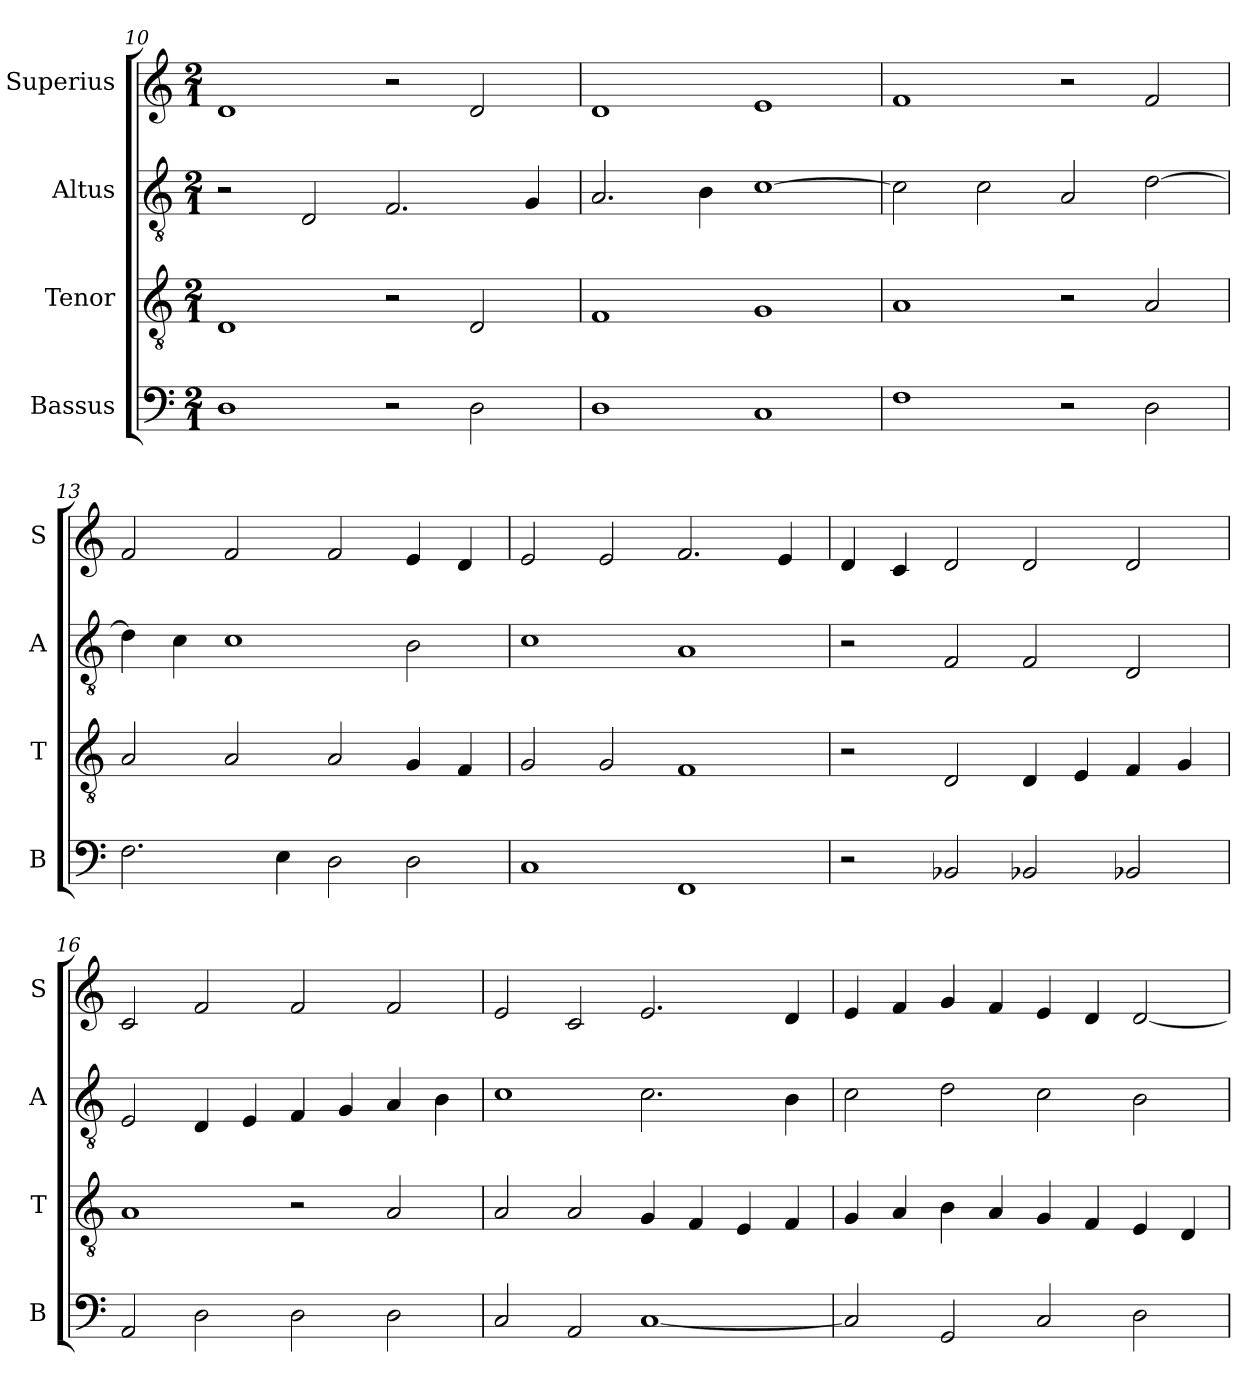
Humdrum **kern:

**kern	**kern	**kern	**kern
*part4	*part3	*part2	*part1
*staff4	*staff3	*staff2	*staff1
*I"Bassus	*I"Tenor	*I"Altus	*I"Superius
*I'B	*I'T	*I'A	*I'S
*clefF4	*clefGv2	*clefGv2	*clefG2
*k[]	*k[]	*k[]	*k[]
*C:	*C:	*C:	*C:
*M2/1	*M2/1	*M2/1	*M2/1
=10	=10	=10	=10
1D	1D	2r	1d
.	.	2D	.
2r	2r	2.F	2r
2D	2D	.	2d
.	.	4G	.
=11	=11	=11	=11
1D	1F	2.A	1d
.	.	4B	.
1C	1G	[1c	1e
=12	=12	=12	=12
1F	1A	2c]	1f
.	.	2c	.
2r	2r	2A	2r
2D	2A	[2d	2f
=13	=13	=13	=13
2.F	2A	4d]	2f
.	.	4c	.
.	2A	1c	2f
4E	.	.	.
2D	2A	.	2f
2D	4G	2B	4e
.	4F	.	4d
=14	=14	=14	=14
1C	2G	1c	2e
.	2G	.	2e
1FF	1F	1A	2.f
.	.	.	4e
=15	=15	=15	=15
2r	2r	2r	4d
.	.	.	4c
2BB-X	2D	2F	2d
2BB-X	4D	2F	2d
.	4E	.	.
2BB-X	4F	2D	2d
.	4G	.	.
=16	=16	=16	=16
2AA	1A	2E	2c
2D	.	4D	2f
.	.	4E	.
2D	2r	4F	2f
.	.	4G	.
2D	2A	4A	2f
.	.	4B	.
=17	=17	=17	=17
2C	2A	1c	2e
2AA	2A	.	2c
[1C	4G	2.c	2.e
.	4F	.	.
.	4E	.	.
.	4F	4B	4d
=18	=18	=18	=18
2C]	4G	2c	4e
.	4A	.	4f
2GG	4B	2d	4g
.	4A	.	4f
2C	4G	2c	4e
.	4F	.	4d
2D	4E	2B	[2d
.	4D	.	.
=	=	=	=
*-	*-	*-	*-
